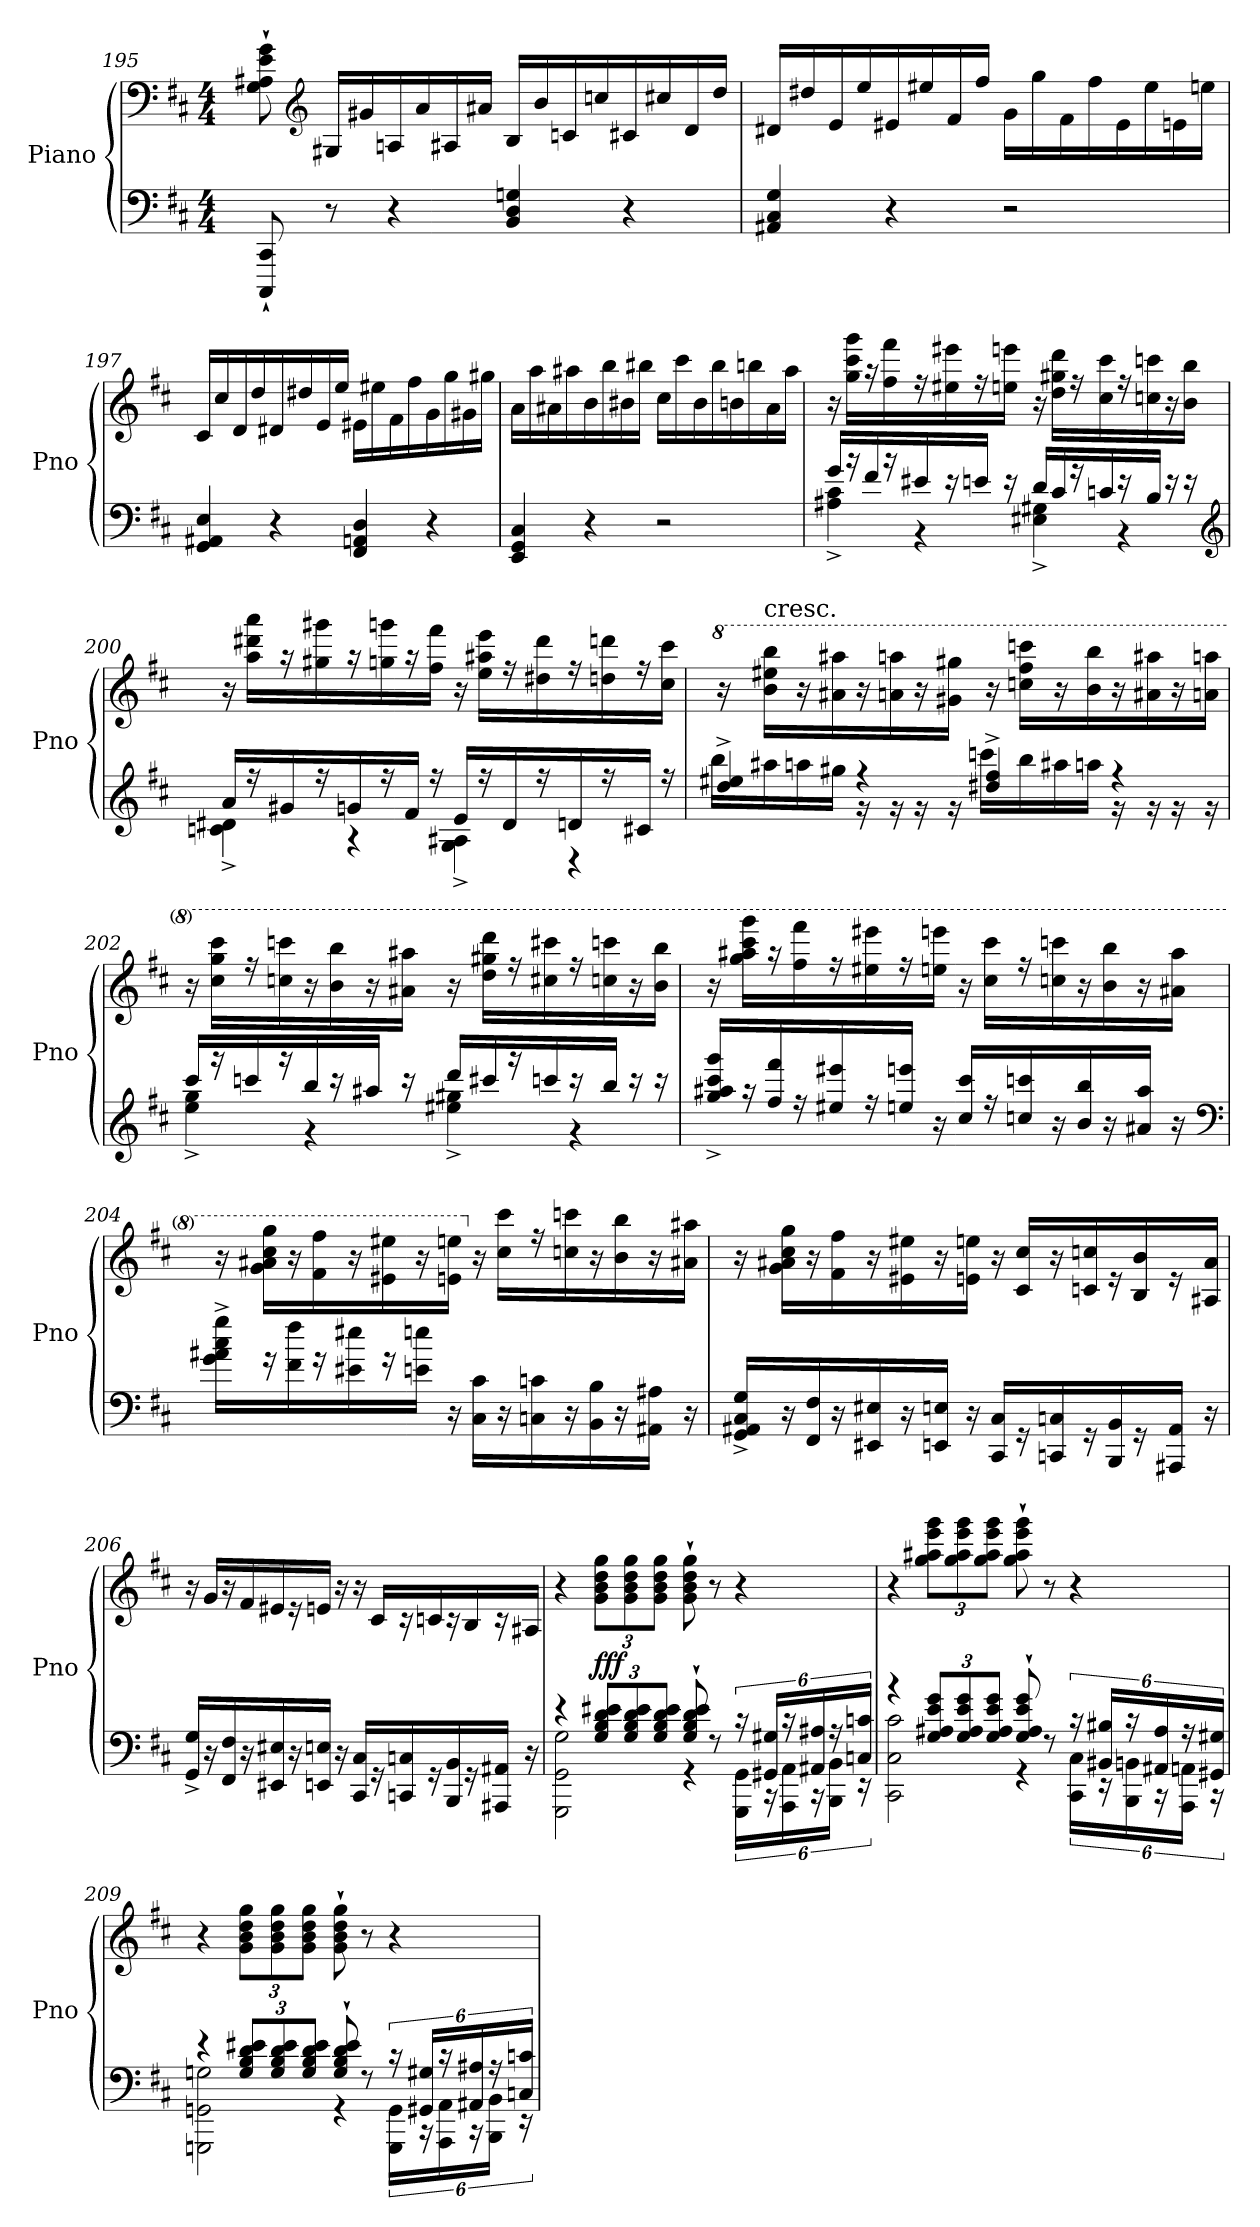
**kern	**kern	**dynam
*part1	*part1	*part1
*staff2	*staff1	*staff1/2
*I"Piano	*	*
*I'Pno	*	*
*clefF4	*clefF4	*
*k[f#c#]	*k[f#c#]	*
*M4/4	*M4/4	*
=195	=195	=195
8CCC#`/ 8CC#`/	8G`\ 8A#X`\ 8e`\ 8g`\	.
*	*clefG2	*
8r	16G#X/LL	.
.	16g#X/	.
4r	16An/	.
.	16a/	.
.	16A#X/	.
.	16a#X/JJ	.
4BB/ 4D/ 4Gn/	16B/LL	.
.	16b/	.
.	16cn/	.
.	16ccn/	.
4r	16c#X/	.
.	16cc#X/	.
.	16d/	.
.	16dd/JJ	.
=196	=196	=196
4AA#X/ 4C#/ 4G/	16d#X/LL	.
.	16dd#X/	.
.	16e/	.
.	16ee/	.
4r	16e#X/	.
.	16ee#X/	.
.	16f#/	.
.	16ff#/JJ	.
2r	16g\LL	.
.	16gg\	.
.	16f#\	.
.	16ff#\	.
.	16e#\	.
.	16ee#\	.
.	16en\	.
.	16een\JJ	.
=197	=197	=197
4GG/ 4AA#X/ 4E/	16c#/LL	.
.	16cc#/	.
.	16d/	.
.	16dd/	.
4r	16d#X/	.
.	16dd#X/	.
.	16e/	.
.	16ee/JJ	.
4FF#/ 4AAn/ 4D/	16e#X\LL	.
.	16ee#X\	.
.	16f#\	.
.	16ff#\	.
4r	16g\	.
.	16gg\	.
.	16g#X\	.
.	16gg#X\JJ	.
=198	=198	=198
4EE/ 4GG/ 4C#/	16a\LL	.
.	16aa\	.
.	16a#X\	.
.	16aa#X\	.
4r	16b\	.
.	16bb\	.
.	16b#X\	.
.	16bb#X\JJ	.
2r	16cc#\LL	.
.	16ccc#\	.
.	16b#\	.
.	16bb#\	.
.	16bn\	.
.	16bbn\	.
.	16a#\	.
.	16aa#\JJ	.
=199	=199	=199
*^	*	*
16g/LL	4A#X^\ 4c#^\	16r	.
16r	.	16gg\ 16ccc#\ 16ggg\LL	.
16f#/	.	16r	.
16r	.	16ff#\ 16fff#\	.
16e#X/	4r	16r	.
16r	.	16ee#X\ 16eee#X\	.
16en/JJ	.	16r	.
16r	.	16een\ 16eeen\JJ	.
16d/LL	4E#X^\ 4G#X^\	16r	.
16c#/	.	16dd\ 16gg#X\ 16ddd\LL	.
16r	.	16r	.
16cn/	.	16cc#\ 16ccc#\	.
16r	4r	16r	.
16B/JJ	.	16ccn\ 16cccn\	.
16r	.	16r	.
16r	.	16b\ 16bb\JJ	.
*clefG2	*	*	*
=200	=200	=200	=200
16a/LL	4cn^\ 4d#X^\	16r	.
16r	.	16aa\ 16ddd#X\ 16aaa\LL	.
16g#X/	.	16r	.
16r	.	16gg#X\ 16ggg#X\	.
16gn/	4r	16r	.
16r	.	16ggn\ 16gggn\	.
16f#/JJ	.	16r	.
16r	.	16ff#\ 16fff#\JJ	.
16e/LL	4G^\ 4A#X^\	16r	.
16r	.	16ee\ 16aa#X\ 16eee\LL	.
16d#/	.	16r	.
16r	.	16dd#X\ 16ddd#\	.
16dn/	4r	16r	.
16r	.	16ddn\ 16dddn\	.
16c#X/JJ	.	16r	.
16r	.	16cc#\ 16ccc#\JJ	.
=201	=201	=201	=201
*	*	*8va	*
4dd^/ 4ee#X^/	16bb\LL	16r	.
!	!	!LO:TX:t=cresc.	!
.	16aa#X\	16bb\ 16eee#X\ 16bbb\LL	.
.	16aan\	16r	.
.	16gg#X\JJ	16aa#X\ 16aaa#X\	.
4r	16r	16r	.
.	16r	16aan\ 16aaan\	.
.	16r	16r	.
.	16r	16gg#X\ 16ggg#X\JJ	.
4dd#X^/ 4ff#^/	16cccn\LL	16r	.
.	16bb\	16cccn\ 16fff#\ 16ccccn\LL	.
.	16aa#X\	16r	.
.	16aan\JJ	16bb\ 16bbb\	.
4r	16r	16r	.
.	16r	16aa#X\ 16aaa#X\	.
.	16r	16r	.
.	16r	16aan\ 16aaan\JJ	.
=202	=202	=202	=202
16ccc#/LL	4ee^\ 4gg^\	16r	.
16r	.	16ccc#\ 16ggg\ 16cccc#\LL	.
16cccn/	.	16r	.
16r	.	16cccn\ 16ccccn\	.
16bb/	4r	16r	.
16r	.	16bb\ 16bbb\	.
16aa#X/JJ	.	16r	.
16r	.	16aa#X\ 16aaa#X\JJ	.
16ddd/LL	4ee#X^\ 4gg#X^\	16r	.
16ccc#X/	.	16ddd\ 16ggg#X\ 16dddd\LL	.
16r	.	16r	.
16cccn/	.	16ccc#X\ 16cccc#X\	.
16r	4r	16r	.
16bb/JJ	.	16cccn\ 16ccccn\	.
16r	.	16r	.
16r	.	16bb\ 16bbb\JJ	.
*v	*v	*	*
=203	=203	=203
16gg^/ 16aa#X^/ 16ccc#^/ 16ggg^/LL	16r	.
16r	16ggg\ 16aaa#X\ 16cccc#\ 16gggg\LL	.
16ff#/ 16fff#/	16r	.
16r	16fff#\ 16ffff#\	.
16ee#X/ 16eee#X/	16r	.
16r	16eee#X\ 16eeee#X\	.
16een/ 16eeen/JJ	16r	.
16r	16eeen\ 16eeeen\JJ	.
16cc#/ 16ccc#/LL	16r	.
16r	16ccc#\ 16cccc#\LL	.
16ccn/ 16cccn/	16r	.
16r	16cccn\ 16ccccn\	.
16b/ 16bb/	16r	.
16r	16bb\ 16bbb\	.
16a#X/ 16aa#/JJ	16r	.
16r	16aa#X\ 16aaa#\JJ	.
*clefF4	*	*
=204	=204	=204
16g^\ 16a#X^\ 16cc#^\ 16gg^\LL	16r	.
16r	16gg\ 16aa#X\ 16ccc#\ 16ggg\LL	.
16f#\ 16ff#\	16r	.
16r	16ff#\ 16fff#\	.
16e#X\ 16ee#X\	16r	.
16r	16ee#X\ 16eee#X\	.
16en\ 16een\JJ	16r	.
16r	16een\ 16eeen\JJ	.
*	*X8va	*
16C#\ 16c#\LL	16r	.
16r	16cc#\ 16ccc#\LL	.
16Cn\ 16cn\	16r	.
16r	16ccn\ 16cccn\	.
16BB\ 16B\	16r	.
16r	16b\ 16bb\	.
16AA#X\ 16A#X\JJ	16r	.
16r	16a#X\ 16aa#\JJ	.
=205	=205	=205
16GG^/ 16AA#X^/ 16C#^/ 16G^/LL	16r	.
16r	16g\ 16a#X\ 16cc#\ 16gg\LL	.
16FF#/ 16F#/	16r	.
16r	16f#\ 16ff#\	.
16EE#X/ 16E#X/	16r	.
16r	16e#X\ 16ee#X\	.
16EEn/ 16En/JJ	16r	.
16r	16en\ 16een\JJ	.
16CC#/ 16C#/LL	16r	.
16r	16c#/ 16cc#/LL	.
16CCn/ 16Cn/	16r	.
16r	16cn/ 16ccn/	.
16BBB/ 16BB/	16r	.
16r	16B/ 16b/	.
16AAA#X/ 16AA#/JJ	16r	.
16r	16A#X/ 16a#/JJ	.
=206	=206	=206
16GG^/ 16G^/LL	16r	.
16r	16g/LL	.
16FF#/ 16F#/	16r	.
16r	16f#/	.
16EE#X/ 16E#X/	16e#X/	.
16r	16r	.
16EEn/ 16En/JJ	16en/JJ	.
16r	16r	.
16CC#/ 16C#/LL	16r	.
16r	16c#/LL	.
16CCn/ 16Cn/	16r	.
16r	16cn/	.
16BBB/ 16BB/	16r	.
16r	16B/	.
16AAA#X/ 16AA#X/JJ	16r	.
16r	16A#X/JJ	.
=207	=207	=207
*^	*	*
4r	2GGG\ 2GG\ 2G\	4r	.
12G/ 12B/ 12d/ 12e#X/L	.	12g\ 12b\ 12dd\ 12gg\L	fff
12G/ 12B/ 12d/ 12e#/	.	12g\ 12b\ 12dd\ 12gg\	.
12G/ 12B/ 12d/ 12e#/J	.	12g\ 12b\ 12dd\ 12gg\J	.
8G`/ 8B`/ 8d`/ 8e#`/	4r	8g`\ 8b`\ 8dd`\ 8gg`\	.
8r	.	8r	.
24r	24GGG\ 24GG\LL	4r	.
24GG#X/ 24G#X/LL	24r	.	.
24r	24AAA\ 24AA\	.	.
24AA#X/ 24A#X/	24r	.	.
24r	24BBB\ 24BB\JJ	.	.
24Cn/ 24cn/JJ	24r	.	.
=208	=208	=208	=208
4r	2CC#\ 2C#\ 2c#\	4r	.
12G/ 12A#X/ 12e/ 12g/L	.	12gg\ 12aa#X\ 12eee\ 12ggg\L	.
12G/ 12A#/ 12e/ 12g/	.	12gg\ 12aa#\ 12eee\ 12ggg\	.
12G/ 12A#/ 12e/ 12g/J	.	12gg\ 12aa#\ 12eee\ 12ggg\J	.
8G`/ 8A#`/ 8e`/ 8g`/	4r	8gg`\ 8aa#`\ 8eee`\ 8ggg`\	.
8r	.	8r	.
24r	24CC#\ 24C#\LL	4r	.
24BB#X/ 24B#X/LL	24r	.	.
24r	24BBB\ 24BBn\	.	.
24AA#X/ 24A#/	24r	.	.
24r	24AAA\ 24AAn\JJ	.	.
24GG#X/ 24G#X/JJ	24r	.	.
=209	=209	=209	=209
4r	2GGGn\ 2GGn\ 2Gn\	4r	.
12G/ 12B/ 12d/ 12e#X/L	.	12g\ 12b\ 12dd\ 12gg\L	.
12G/ 12B/ 12d/ 12e#/	.	12g\ 12b\ 12dd\ 12gg\	.
12G/ 12B/ 12d/ 12e#/J	.	12g\ 12b\ 12dd\ 12gg\J	.
8G`/ 8B`/ 8d`/ 8e#`/	4r	8g`\ 8b`\ 8dd`\ 8gg`\	.
8r	.	8r	.
24r	24GGG\ 24GG\LL	4r	.
24GG#X/ 24G#X/LL	24r	.	.
24r	24AAA\ 24AA\	.	.
24AA#X/ 24A#X/	24r	.	.
24r	24BBB\ 24BB\JJ	.	.
24Cn/ 24cn/JJ	24r	.	.
*v	*v	*	*
=	=	=
*-	*-	*-
